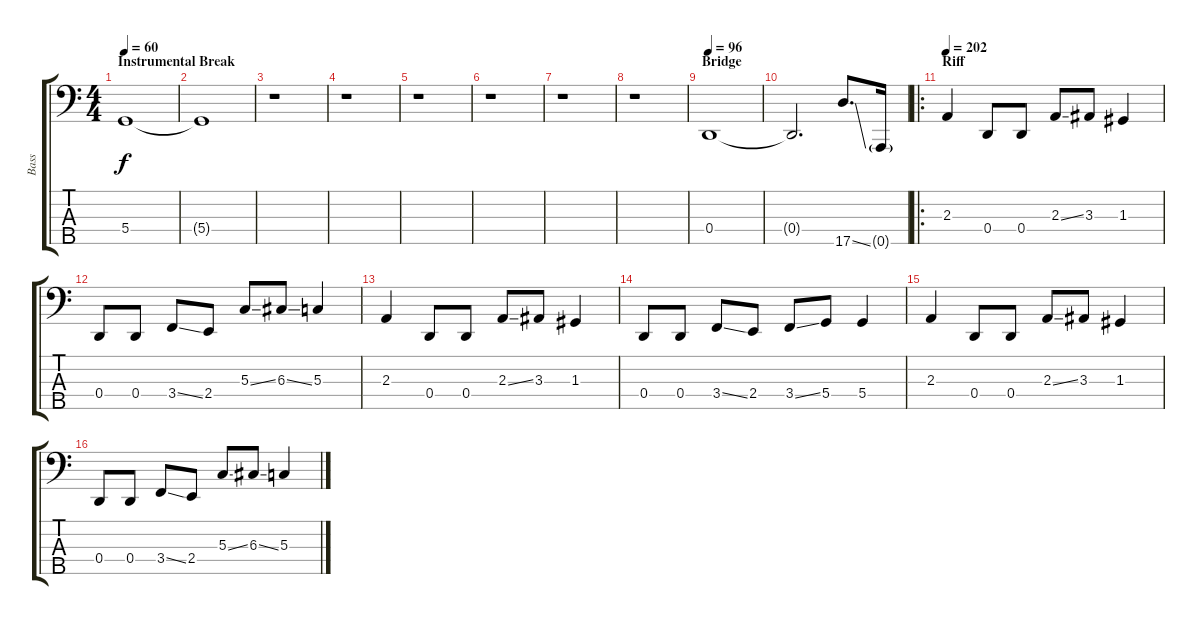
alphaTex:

\track ("Bass" "Bass") {instrument electricbassfinger}
\staff {score tabs}
\tuning (F2 C2 G1 D1 A0) {hide}
\ts (4 4)
\section ("" "Instrumental Break")
\tempo 60
\clef f4
\ks c
5.4.1{dy f} |
5.4{t}.1 |
r.1 |
r.1 |
r.1 |
r.1 |
r.1 |
r.1 |
\section ("" "Bridge")
\tempo 96
0.4.1 |
0.4{t}.2{d} 17.5{ss}.8{d} 0.5{g}.16 |
\ro
\section ("" "Riff")
\tempo 202
2.3.4 0.4.8 0.4.8 2.3{ss}.8 3.3.8 1.3.4 |
0.4.8 0.4.8 3.4{ss}.8 2.4.8 5.3{ss}.8 6.3{ss}.8 5.3.4 |
2.3.4 0.4.8 0.4.8 2.3{ss}.8 3.3.8 1.3.4 |
0.4.8 0.4.8 3.4{ss}.8 2.4.8 3.4{ss}.8 5.4.8 5.4.4 |
2.3.4 0.4.8 0.4.8 2.3{ss}.8 3.3.8 1.3.4 |
0.4.8 0.4.8 3.4{ss}.8 2.4.8 5.3{ss}.8 6.3{ss}.8 5.3.4
